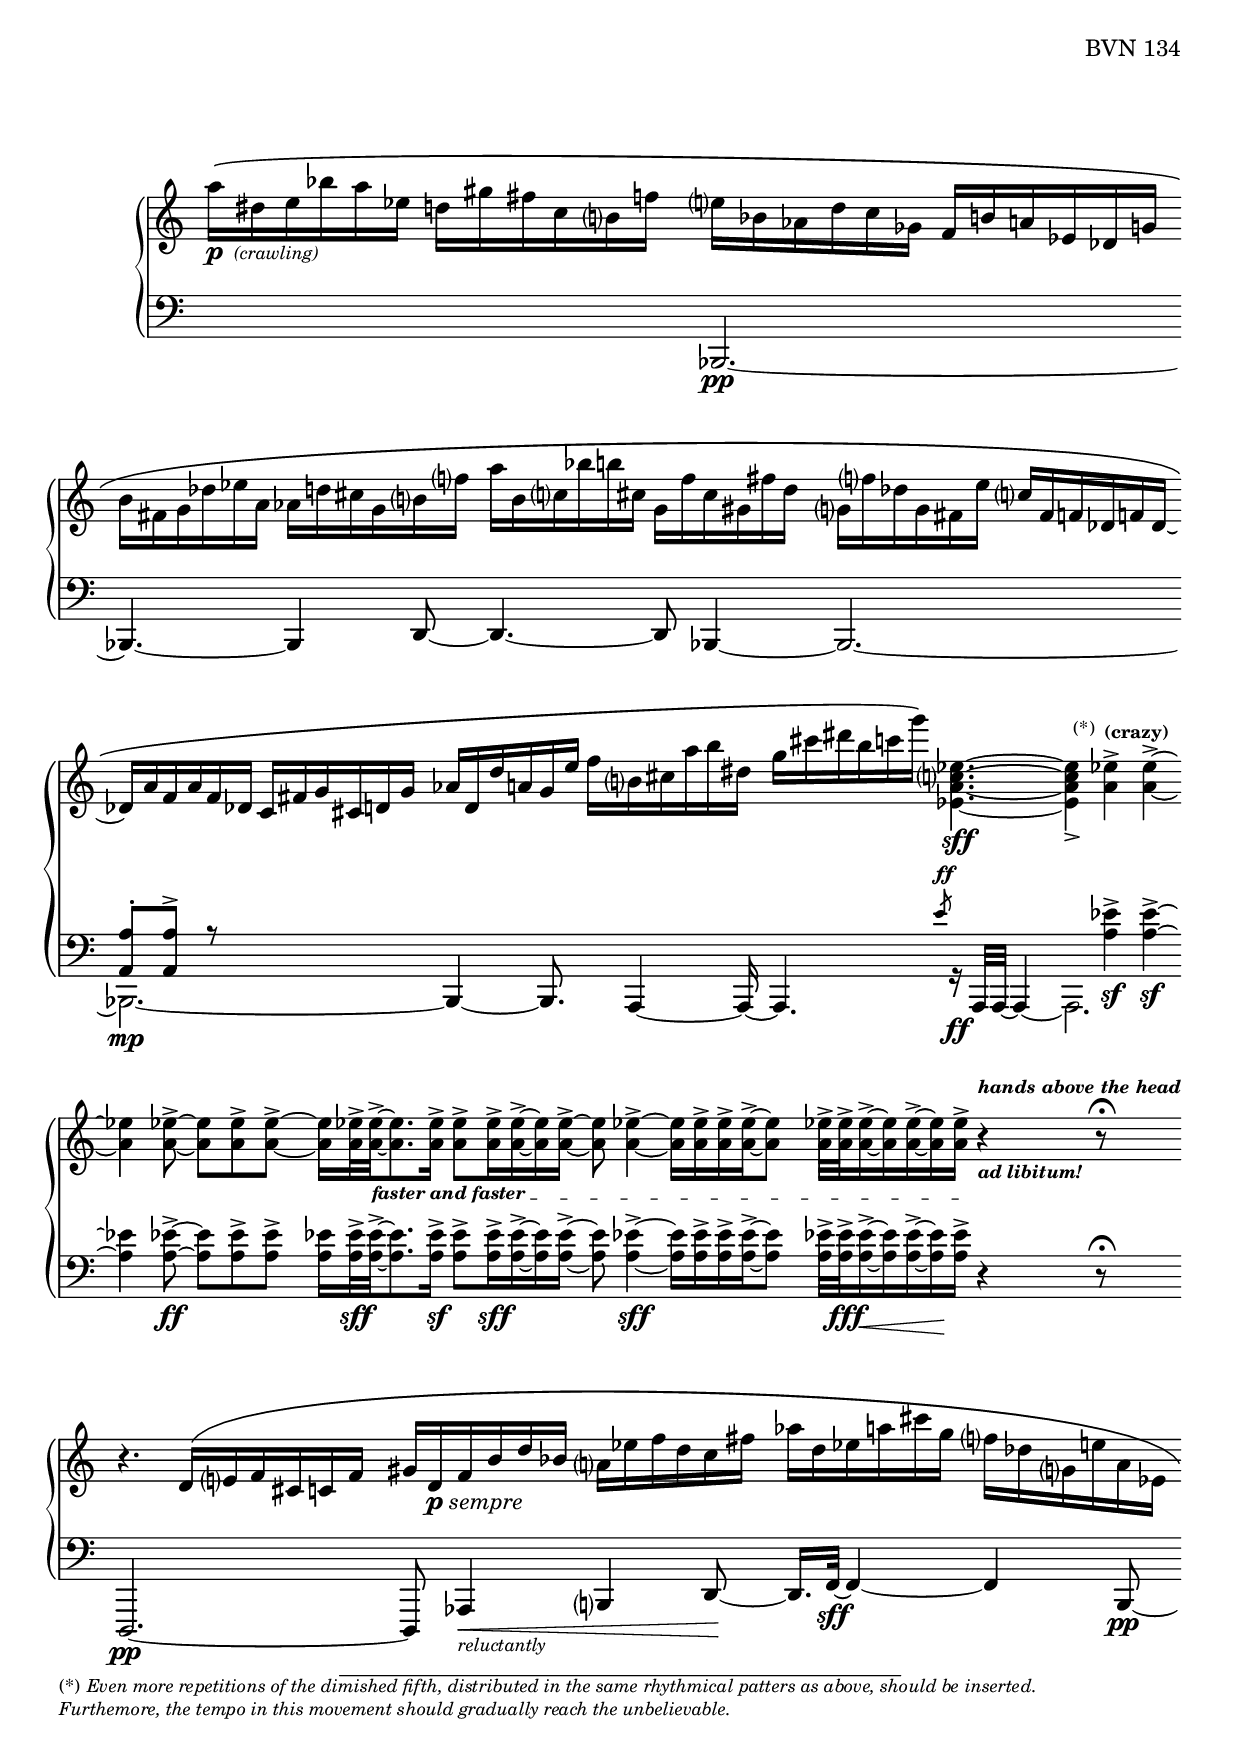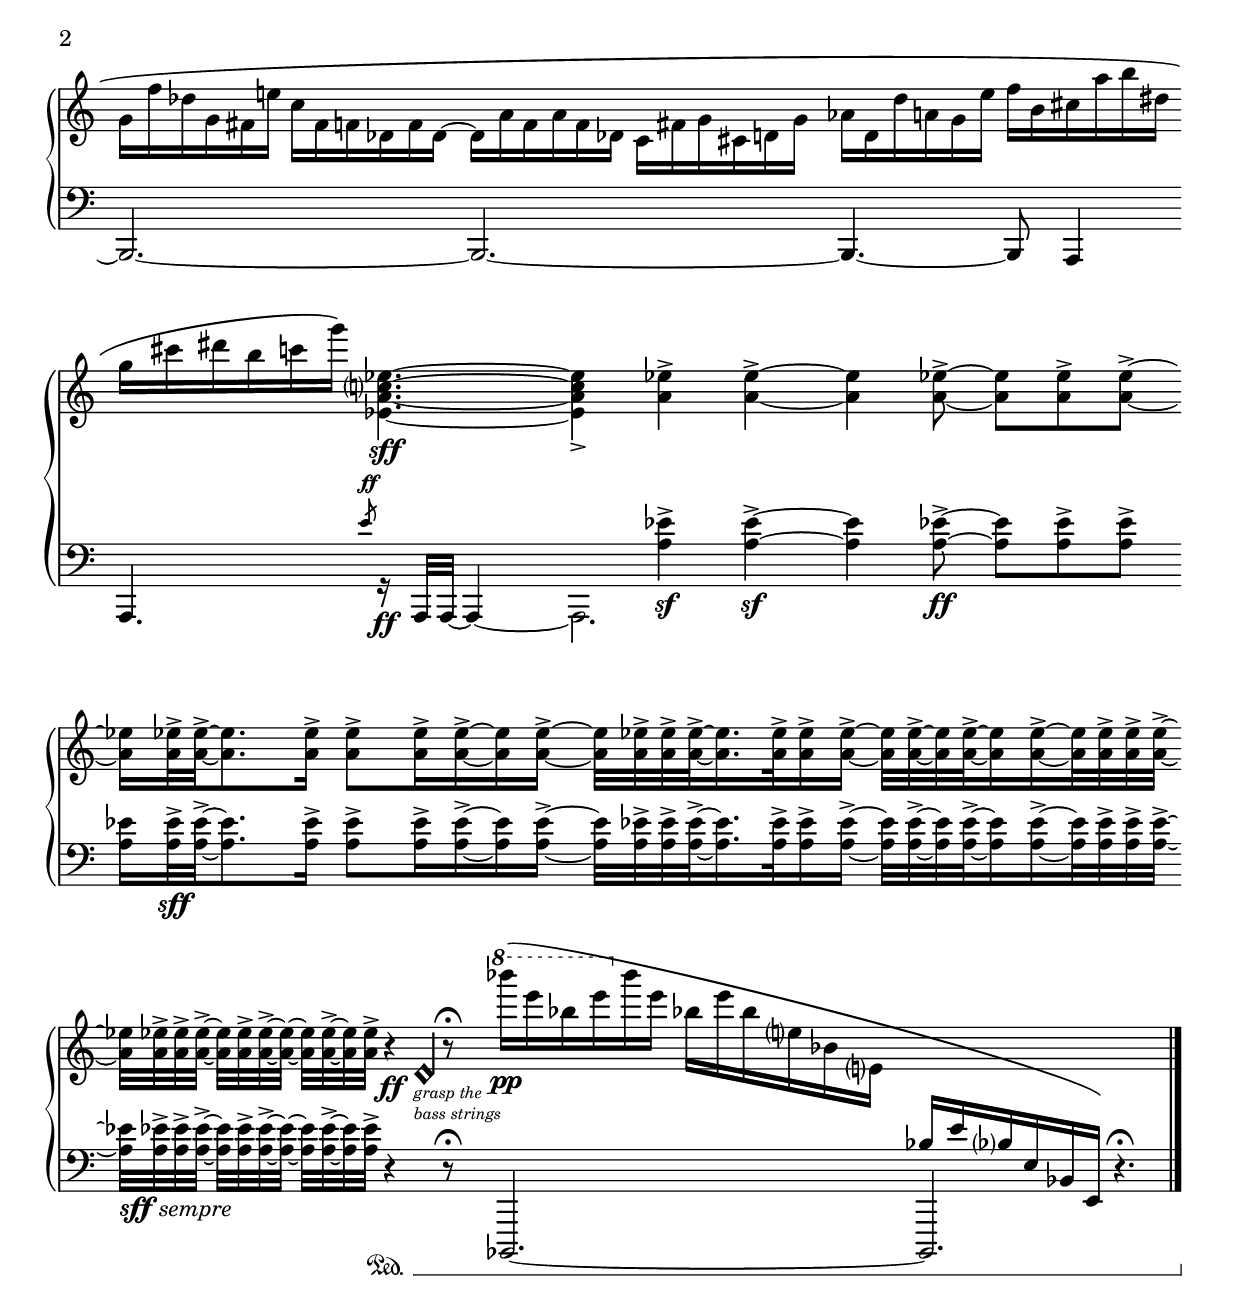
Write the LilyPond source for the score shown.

\version "2.23.11"

Global = {
   \key c \major
   \time 3/4
   \override Score.Footnote.annotation-line = ##f
   \override Score.BarLine.transparent = ##t
   \override Score.SpanBar.transparent = ##t
   \set Staff.pedalSustainStyle = #'mixed
}

fasterandfaster = {
   \override TextSpanner.bound-details.left.text = \markup {
      \tiny \bold { "faster and faster " }
   }
}

Upper = \relative c'' {
   \clef treble
   %1
   | a'16[\(-\markup { \dynamic p { \tiny \italic " (crawling)" } }
     dis, e bes' a ees]
     d![ gis fis c b f'!]
   | e[ bes aes d c ges]
     f[ b! a! ees des g ]
   | \stemDown
     b[ fis g des' ees a,]
     aes[ d! cis g b f'!]
   | a[ b, c! bes' b! cis,]
     g[ f' cis gis fis' d]
   %5
   | g,![f'! des g, fis e' ]
     \stemUp
     c[ fis, f! des f! des]~
   | des[ a' f a f des]
     c[ fis g cis, d! g]
   | aes[ d, d' a! g e']
     \stemDown
     f[ b, cis a' b dis,]
   | g[ cis dis b c g']\)
     <ees,, a c ees>4.~\sff
   | <ees a c ees>4_>
     \footnote \markup \tiny "(*)" #'(-0.8 . 3) \markup \tiny \wordwrap {
       (*) \italic {
         "Even more repetitions of the dimished fifth, distributed in the same rhythmical patters as above, should be inserted."
	 \general-align #Y #-1.6
         "Furthemore, the tempo in this movement should gradually reach the unbelievable."
       }
     } Stem
     <a ees'>4^>^\markup \tiny \bold { "(crazy)" }
     <a ees'>4^>~
   %10
   | <a ees'>4
     <a ees'>8~->
     <a ees'>[ <a ees'>-> <a ees'>->~]
   | <a ees'>16[ <a ees'>32->\fasterandfaster
     <a ees'>->~_\startTextSpan
     <a ees'>8. <a ees'>16->]
     <a ees'>8->[ <a ees'>16-> <a ees'>16->~ <a ees'>16 <a ees'>16->]~
   | <a ees'>8 <a ees'>4->~ <a ees'>16[ <a ees'>16-> <a ees'>16-> <a ees'>16->~ <a ees'>8]
   | <a ees'>32->[ <a ees'>32-> <a ees'>16->~ <a ees'>16 <a ees'>16~-> <a ees'>16 <a ees'>16->]_\stopTextSpan
     r4^\markup \tiny \italic \bold { hands above the head }_\markup \tiny \italic \bold { "ad libitum!" }
     r8\fermata
   \break
   | r4. \stemUp d,16\([ e f cis c! f]
   %15
   | gis[ d-\markup { \dynamic p \italic sempre } f b d bes] \stemDown a[ ees' f d c fis]
   | aes[ d, ees a! cis g] f[ des g, e'! a, ees]
   | g[ f' des g, fis e'!] c[fis, f! des f des~]
   | des[ a' f a f des] c[fis g cis, d! g]
   | aes[ d, d' a! g e']
     \stemDown
     f[ b, cis a' b dis,]
   %20
   | g[ cis dis b c g']\)
     <ees,, a c ees>4.~\sff
   | <ees a c ees>4_>
     <a ees'>4^> <a ees'>4^>~
   | <a ees'>4
     <a ees'>8~->
     <a ees'>[ <a ees'>-> <a ees'>->~]
   | <a ees'>16[ <a ees'>32->
     <a ees'>->~
     <a ees'>8. <a ees'>16->]
     <a ees'>8->[ <a ees'>16-> <a ees'>16->~ <a ees'>16 <a ees'>16->]~
   | <a ees'>32[ <a ees'>32-> <a ees'>32-> <a ees'>32->~ <a ees'>16. <a ees'>32-> <a ees'>16-> <a ees'>16->]~
     <a ees'>32[ <a ees'>32->~ <a ees'>32 <a ees'>32->~ <a ees'>16 <a ees'>16->~ <a ees'>32 <a ees'>32-> <a ees'>32-> <a ees'>32->]~
   %25
   | <a ees'>32[ <a ees'>32-> <a ees'>32-> <a ees'>32->]~
     <a ees'>32[ <a ees'>32-> <a ees'>32->~ <a ees'>32]~
     <a ees'>32[ <a ees'>32->~ <a ees'>32 <a ees'>32->]
     << { b4\rest\ff b8\rest\fermata }
       \\ { s8
            \stemUp
            \magnifyMusic 1.5 {
	      \once \override Stem #'length = #8
              d,4\harmonic-\markup \teeny \italic {
                \column {
                  "grasp the"
                  \general-align #Y #-4
                  "bass strings"
                }
              }
            }
	  } >>
   | \ottava #1
     bes''''16_\pp\([ e, bes e \ottava #0 bes e,] bes[ e bes e, bes e,]
   | \stemUp \change Staff = "lower" {
       \shiftOff
       bes[ e bes e, bes e,]\)
       r4.\fermata
     }
     \change Staff = "upper"
   \override Score.SpanBar.transparent = ##f
   \override Score.BarLine.transparent = ##f
   \fine

% la si do re mi fa sol
%  a b  c  d  e  f  g
}

Lower = \relative c {
   \clef bass
   %1
   | s2 s4
   | << { } \\ { \stemUp bes,2.\pp~ } >>
   | << { } \\ { \stemUp bes4.~ bes4 d8~ } >>
   | << { } \\ { \stemUp d4.~ d8 bes4~ } >>
   %5
   | << { } \\ \stemUp bes2.~ >>
   | << {  <a' a'>8-.[ <a a'>8^>] r8 } \\ { \stemDown bes,2._\mp~ } >>
   | << { } \\ { \stemUp bes4~ bes8.  a4~ a16~ } >>
   | << { s4. \slashedGrace e'''8-\markup \teeny { \dynamic ff } }
       \\ { \stemUp a,,,4. r16_\ff a32[a32]~ a4~ } >>
   | << { s4 \stemDown <a'' ees'>4\sf-> <a ees'>4\sf->~ } \\ a,,2. >>
   %10
   | << { \stemDown <a'' ees'>4 <a ees'>8~->\ff <a ees'>[ <a ees'>-> <a ees'>->] }
       \\ { } >>
   | <a ees'>16[ <a ees'>32->\sff <a ees'>->~
     <a ees'>8. <a ees'>16->]\sf
     <a ees'>8->[ <a ees'>16->\sff <a ees'>16->~ <a ees'>16 <a ees'>16->]~
   | <a ees'>8 <a ees'>4->~\sff <a ees'>16[ <a ees'>16-> <a ees'>16-> <a ees'>16->~ <a ees'>8]
   | <a ees'>32->[ <a ees'>32->\fff <a ees'>16->~\< <a ees'>16 <a ees'>16~-> <a ees'>16\! <a ees'>16->]
     r4 r8\fermata
   | d,,,2.\pp~
   %15
   | d8 aes'4\<-\markup \tiny { \italic reluctantly } b4 d8~\!
   | d16.[ f32~]\sff f4~ f4 << { } \\ { \stemUp b,8\pp~ } >>
   | << { } \\ { \stemUp b2.~ } >>
   | << { } \\ { \stemUp b2.~ } >>
   | << { } \\ { \stemUp b4.~ b8 a4 } >>
   %20
   | << { s4. \slashedGrace e'''8-\markup{\teeny\dynamic ff} }
       \\ { \stemUp a,,,4. r16_\ff a32[a32]~ a4~ } >>
   | << { s4 \stemDown <a'' ees'>4\sf-> <a ees'>4\sf->~ } \\ a,,2. >>
   | << { \stemDown <a'' ees'>4 <a ees'>8~->\ff <a ees'>[ <a ees'>-> <a ees'>->] }
       \\ { } >>
   | <a ees'>16[ <a ees'>32->\sff <a ees'>->~
     <a ees'>8. <a ees'>16->]
     <a ees'>8->[ <a ees'>16-> <a ees'>16->~ <a ees'>16 <a ees'>16->]~
   | <a ees'>32[ <a ees'>32-> <a ees'>32-> <a ees'>32->~ <a ees'>16. <a ees'>32-> <a ees'>16-> <a ees'>16->]~
     <a ees'>32[ <a ees'>32->~ <a ees'>32 <a ees'>32->~ <a ees'>16 <a ees'>16->~ <a ees'>32 <a ees'>32-> <a ees'>32-> <a ees'>32->]~
   %25
   | <a ees'>32-\markup \italic { \dynamic sff sempre }[ <a ees'>32-> <a ees'>32-> <a ees'>32->]~
     <a ees'>32[ <a ees'>32-> <a ees'>32->~ <a ees'>32]~
     <a ees'>32[ <a ees'>32->~ <a ees'>32 <a ees'>32->]
     r4\sustainOn r8\fermata
   | bes,,,2.~
   | bes2.

   \override Score.SpanBar.transparent = ##f
   \override Score.BarLine.transparent = ##f
   \fine

% la si do re mi fa sol
%  a b  c  d  e  f  g
}

\score {
  \new PianoStaff
  <<
    \accidentalStyle Score.piano-cautionary
    \new Staff = "upper" {
      \Global
      \Upper
    }
    \new Staff = "lower" {
      \Global
      \Lower
    }
  >>
  \header {
    composer = "Rued Langgaard"
    %opus = "BVN 134"
    % workaround to insert some vertical space after the opus
    opus = \markup {
             \column {
               \line { "BVN 134" }
               \line { " " }
               \line { " " }
               \line { " " }
             }
           }
    subtitle = "Forficula auricularia"
    subsubtitle = "(Earwig)"
    title = \markup {
       %\override #'(font-name . "TeX Gyre Schola") {
       "I"
       %}
    }
  }
  \layout {
    \context { \Score
      \omit BarNumber
      \omit TimeSignature
    }
  }
  \midi {
    \tempo 4 = 60
  }
}
